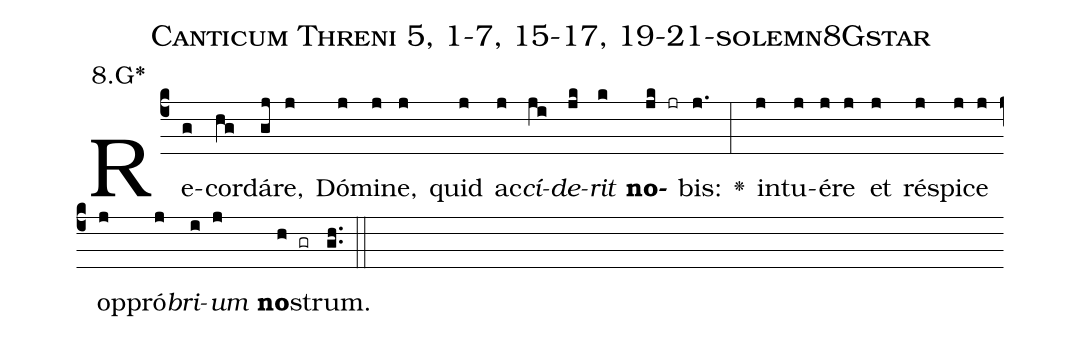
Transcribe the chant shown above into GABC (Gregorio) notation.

name: Canticum Threni 5, 1-7, 15-17, 19-21-solemn8Gstar;
annotation: 8.G*;
%%
(c4)Re(g)cor(hg)dá(gj)re,(j) Dó(j)mi(j)ne,(j) quid(j) ac(j)<i>cí</i>(ji)<i>de</i>(jk)<i>rit</i>(k) <b>no</b>(jk jr)bis:(j.) <v>\greheightstar</v>(:) in(j)tu(j)é(j)re(j) et(j) ré(j)spi(j)ce(j) op(j)pró(j)<i>bri</i>(i)<i>um</i>(j) <b>no</b>(h gr)strum.(gh..) (::)


%E(j) u(j) o(i) u(j) a(h) e.(gh..) (::)
